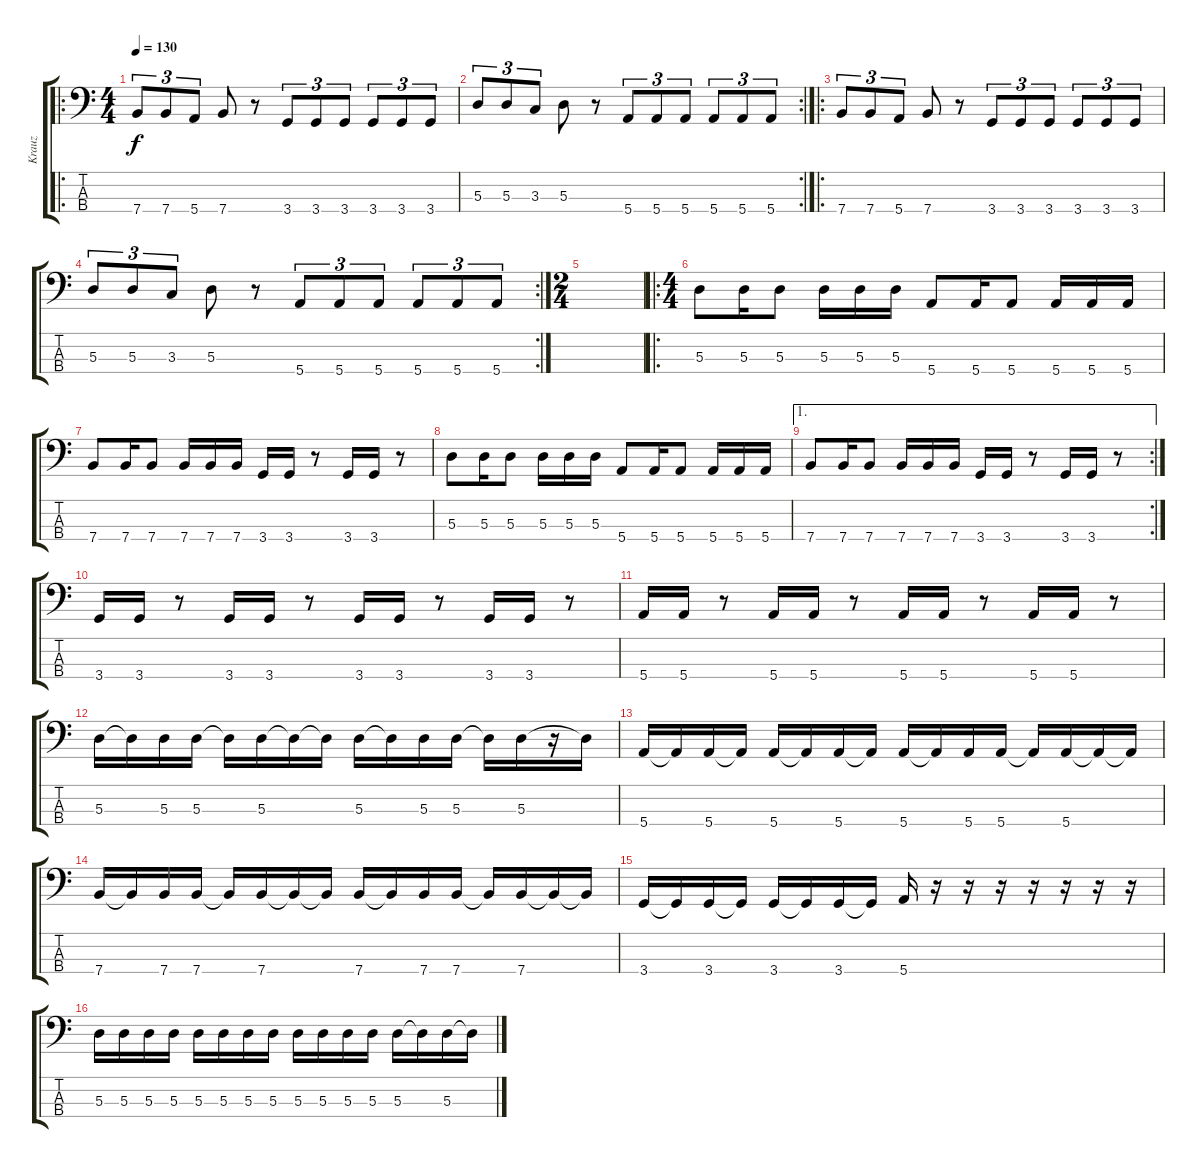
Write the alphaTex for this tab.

\track ("Krauz" "Krauz") {solo instrument electricbasspick}
\staff {score tabs}
\tuning (G2 D2 A1 E1) {hide}
\ro
\ts (4 4)
\tempo 130
\clef f4
\ks c
7.4.8{tu (3 2) dy f instrument electricbasspick} 7.4.8{tu (3 2)} 5.4.8{tu (3 2)} 7.4.8 r.8 3.4.8{tu (3 2)} 3.4.8{tu (3 2)} 3.4.8{tu (3 2)} 3.4.8{tu (3 2)} 3.4.8{tu (3 2)} 3.4.8{tu (3 2)} |
\rc 2
5.3.8{tu (3 2)} 5.3.8{tu (3 2)} 3.3.8{tu (3 2)} 5.3.8 r.8 5.4.8{tu (3 2)} 5.4.8{tu (3 2)} 5.4.8{tu (3 2)} 5.4.8{tu (3 2)} 5.4.8{tu (3 2)} 5.4.8{tu (3 2)} |
\ro
7.4.8{tu (3 2)} 7.4.8{tu (3 2)} 5.4.8{tu (3 2)} 7.4.8 r.8 3.4.8{tu (3 2)} 3.4.8{tu (3 2)} 3.4.8{tu (3 2)} 3.4.8{tu (3 2)} 3.4.8{tu (3 2)} 3.4.8{tu (3 2)} |
\rc 2
5.3.8{tu (3 2)} 5.3.8{tu (3 2)} 3.3.8{tu (3 2)} 5.3.8 r.8 5.4.8{tu (3 2)} 5.4.8{tu (3 2)} 5.4.8{tu (3 2)} 5.4.8{tu (3 2)} 5.4.8{tu (3 2)} 5.4.8{tu (3 2)} |
\ts (2 4)
|
\ro
\ts (4 4)
5.3.8 5.3.16 5.3.8 5.3.16 5.3.16 5.3.16 5.4.8 5.4.16 5.4.8 5.4.16 5.4.16 5.4.16 |
7.4.8 7.4.16 7.4.8 7.4.16 7.4.16 7.4.16 3.4.16 3.4.16 r.8 3.4.16 3.4.16 r.8 |
5.3.8 5.3.16 5.3.8 5.3.16 5.3.16 5.3.16 5.4.8 5.4.16 5.4.8 5.4.16 5.4.16 5.4.16 |
\ae 1
\rc 2
7.4.8 7.4.16 7.4.8 7.4.16 7.4.16 7.4.16 3.4.16 3.4.16 r.8 3.4.16 3.4.16 r.8 |
3.4.16 3.4.16 r.8 3.4.16 3.4.16 r.8 3.4.16 3.4.16 r.8 3.4.16 3.4.16 r.8 |
5.4.16 5.4.16 r.8 5.4.16 5.4.16 r.8 5.4.16 5.4.16 r.8 5.4.16 5.4.16 r.8 |
5.3.16 5.3{t}.16 5.3.16 5.3.16 5.3{t}.16 5.3.16 5.3{t}.16 5.3{t}.16 5.3.16 5.3{t}.16 5.3.16 5.3.16 5.3{t}.16 5.3.16 r.16 5.3{t}.16 |
5.4.16 5.4{t}.16 5.4.16 5.4{t}.16 5.4.16 5.4{t}.16 5.4.16 5.4{t}.16 5.4.16 5.4{t}.16 5.4.16 5.4.16 5.4{t}.16 5.4.16 5.4{t}.16 5.4{t}.16 |
7.4.16 7.4{t}.16 7.4.16 7.4.16 7.4{t}.16 7.4.16 7.4{t}.16 7.4{t}.16 7.4.16 7.4{t}.16 7.4.16 7.4.16 7.4{t}.16 7.4.16 7.4{t}.16 7.4{t}.16 |
3.4.16 3.4{t}.16 3.4.16 3.4{t}.16 3.4.16 3.4{t}.16 3.4.16 3.4{t}.16 5.4.16 r.16 r.16 r.16 r.16 r.16 r.16 r.16 |
5.3.16 5.3.16 5.3.16 5.3.16 5.3.16 5.3.16 5.3.16 5.3.16 5.3.16 5.3.16 5.3.16 5.3.16 5.3.16 5.3{t}.16 5.3.16 5.3{t}.16
